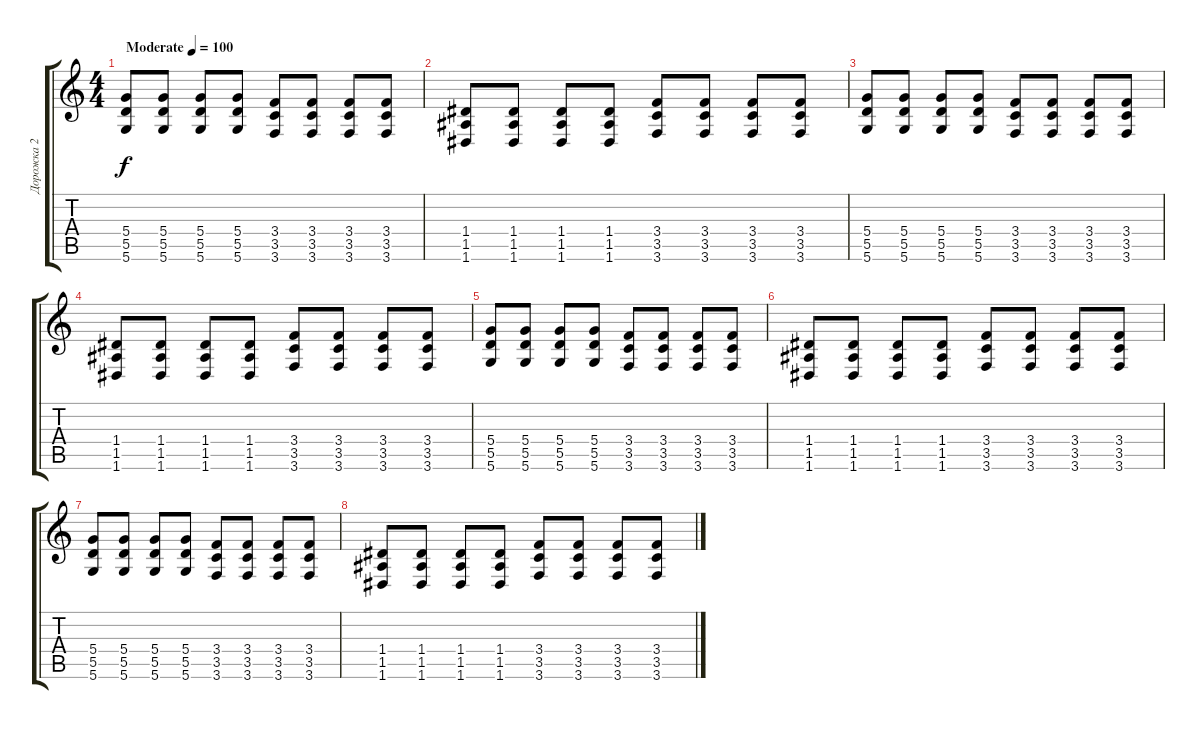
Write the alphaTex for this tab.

\track ("Дорожка 2" "Дорожка 2") {instrument distortionguitar}
\staff {score tabs}
\tuning (E4 B3 G3 D3 A2 D2) {hide}
\ts (4 4)
\tempo (100 "Moderate")
\tempo 120
\tempo (100 "Moderate")
\clef g2
\ks c
(5.4 5.5 5.6).8{dy f instrument distortionguitar} (5.4 5.5 5.6).8 (5.4 5.5 5.6).8 (5.4 5.5 5.6).8 (3.4 3.5 3.6).8 (3.4 3.5 3.6).8 (3.4 3.5 3.6).8 (3.4 3.5 3.6).8 |
(1.4 1.5 1.6).8 (1.4 1.5 1.6).8 (1.4 1.5 1.6).8 (1.4 1.5 1.6).8 (3.4 3.5 3.6).8 (3.4 3.5 3.6).8 (3.4 3.5 3.6).8 (3.4 3.5 3.6).8 |
(5.4 5.5 5.6).8 (5.4 5.5 5.6).8 (5.4 5.5 5.6).8 (5.4 5.5 5.6).8 (3.4 3.5 3.6).8 (3.4 3.5 3.6).8 (3.4 3.5 3.6).8 (3.4 3.5 3.6).8 |
(1.4 1.5 1.6).8 (1.4 1.5 1.6).8 (1.4 1.5 1.6).8 (1.4 1.5 1.6).8 (3.4 3.5 3.6).8 (3.4 3.5 3.6).8 (3.4 3.5 3.6).8 (3.4 3.5 3.6).8 |
(5.4 5.5 5.6).8 (5.4 5.5 5.6).8 (5.4 5.5 5.6).8 (5.4 5.5 5.6).8 (3.4 3.5 3.6).8 (3.4 3.5 3.6).8 (3.4 3.5 3.6).8 (3.4 3.5 3.6).8 |
(1.4 1.5 1.6).8 (1.4 1.5 1.6).8 (1.4 1.5 1.6).8 (1.4 1.5 1.6).8 (3.4 3.5 3.6).8 (3.4 3.5 3.6).8 (3.4 3.5 3.6).8 (3.4 3.5 3.6).8 |
(5.4 5.5 5.6).8 (5.4 5.5 5.6).8 (5.4 5.5 5.6).8 (5.4 5.5 5.6).8 (3.4 3.5 3.6).8 (3.4 3.5 3.6).8 (3.4 3.5 3.6).8 (3.4 3.5 3.6).8 |
(1.4 1.5 1.6).8 (1.4 1.5 1.6).8 (1.4 1.5 1.6).8 (1.4 1.5 1.6).8 (3.4 3.5 3.6).8 (3.4 3.5 3.6).8 (3.4 3.5 3.6).8 (3.4 3.5 3.6).8
